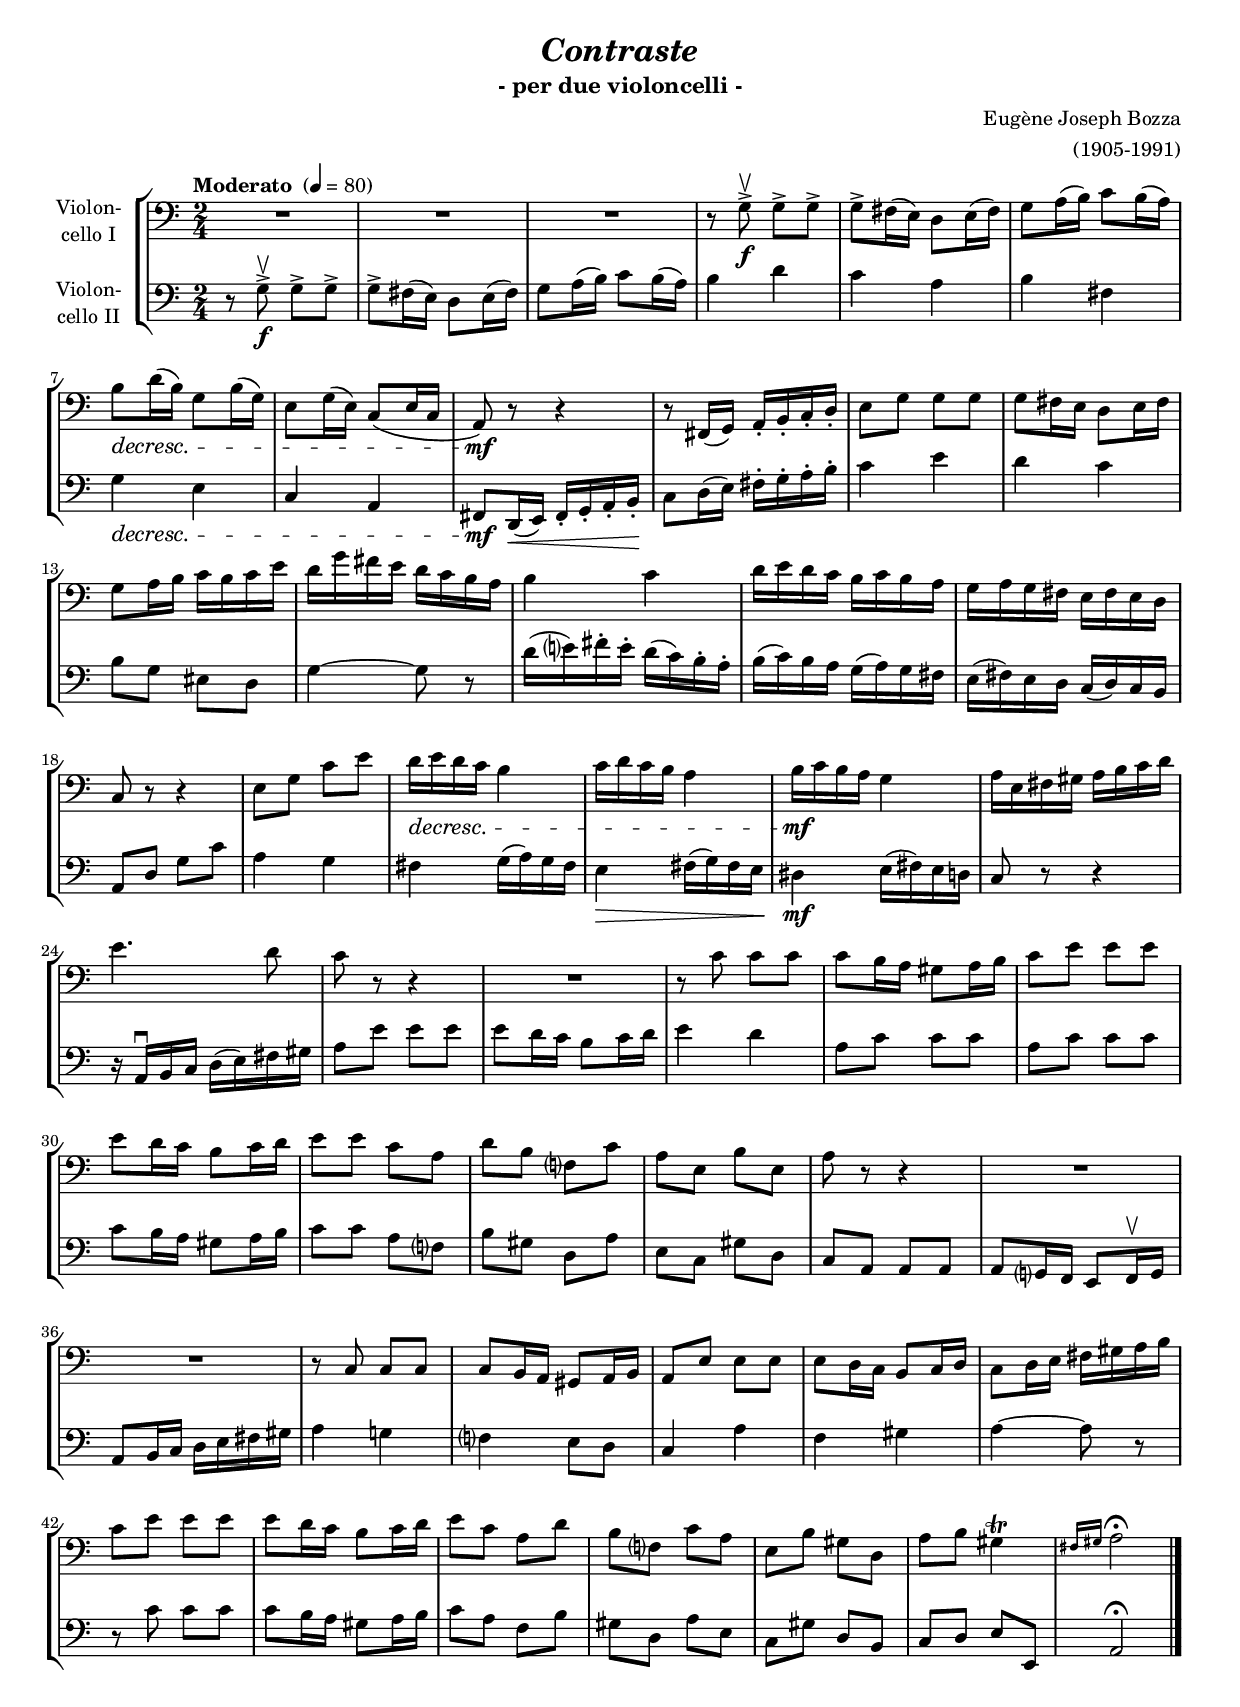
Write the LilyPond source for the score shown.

\version "2.18.2"
\include "deutsch.ly"
  
#(set-global-staff-size 17.5)

\header {
  title     = \markup \bold \italic "Contraste"
  subtitle  = "- per due violoncelli -"
  composer  = "Eugène Joseph Bozza"
  arranger  = "(1905-1991)"
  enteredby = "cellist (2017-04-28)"
%  piece     = ""
}

voiceconsts = {
  \key c \major
  \time 2/4
  \clef "bass"
% \numericTimeSignature
  \compressFullBarRests
  % Set default beaming for all staves
%  \set Timing.beamExceptions = #'()
%  \set Timing.baseMoment     = #(ly:make-moment 1 4)
%  \set Timing.beatStructure  = #'(1 1 1)
  \tempo "Moderato " 4=80
}

mifl = "flute"
mist = "string ensemble 1"
%minstr = "accordion"
miba = "bassoon"
%miba = "electric bass (pick)"
%miba = "electric bass (finger)"
%milo = "drawbar organ"
milo = "harpsichord"

va = \relative c' {
  \voiceconsts

  R2*3
  r8 g->\upbow\f g-> g->
  g-> fis16( e) d8 e16( fis)
  g8 a16( h) c8 h16( a)

  h8\decresc d16( h) g8 h16( g)
  e8 g16( e) c8( e16 c
  a8)\mf r r4
  r8 fis16( g) a-. h-. c-. d-.
  e8 g g g
  g fis16 e d8 e16 fis

  g8 a16 h c h c e
  d g fis e d c h a
  h4 c
  d16 e d c h c h a

  g a g fis e fis e d
  c8 r r4
  e8 g c e
  d16\decresc e d c h4
  c16 d c h a4

  h16\mf c h a g4
  a16 e fis gis a h c d
  e4. d8
  c r r4

  R2
  r8 c c c
  c h16 a gis8 a16 h
  c8 e e e
  e d16 c h8 c16 d
  e8 e c a

  d h f? c'
  a e h' e,
  a r r4
  R2*2
  r8 c, c c

  c h16 a gis8 a16 h
  a8 e' e e
  e d16 c h8 c16 d
  c8 d16 e fis gis a h
  c8 e e e
  e d16 c h8 c16 d

  e8 c a d
  h f? c' a
  e h' gis d
  a' h gis4\trill
  \grace { fis16[ gis] } a2\fermata \bar "|."
}

vb = \relative c' {
  \voiceconsts

  r8 g->\upbow\f g-> g->
  g-> fis16( e) d8 e16( fis)
  g8 a16( h) c8 h16( a)
  h4 d
  c a
  h fis

  g\decresc e
  c a
  fis8\mf d16(\< e) fis-. g-. a-. h-.\!
  c8 d16( e) fis-. g-. a-. h-.
  c4 e
  d c

  h8 g eis d
  g4~ g8 r
  d'16( e?) fis-. e-. d( c) h-. a-.
  h( c) h a g( a) g fis

  e( fis) e d c( d) c h
  a8 d g c
  a4 g
  fis g16( a) g fis
  e4\> fis16( g) fis e

  dis4\mf e16( fis) e d
  c8 r r4
  r16 a\downbow h c d( e) fis gis
  a8 e' e e

  e d16 c h8 c16 d
  e4 d
  a8 c c c
  a c c c
  c h16 a gis8 a16 h
  c8 c a f?

  h gis d a'
  e c gis' d
  c a a a
  a g?16 f e8 f16\upbow g
  a8 h16 c d e fis gis
  a4 g!

  f? e8 d
  c4 a'
  f gis
  a~ a8 r
  r c c c
  c h16 a gis8 a16 h

  c8 a f h
  gis d a' e
  c gis' d h
  c d e e,
  a2\fermata \bar "|."
}


music = \new StaffGroup <<
      \new Staff {
	\set Staff.midiInstrument = \miba
	\set Staff.instrumentName = \markup \center-column { "Violon-" "cello I" }
	\transpose c c { \va }
      }

      \new Staff {
	\set Staff.midiInstrument = \miba
	\set Staff.instrumentName = \markup \center-column { "Violon-" "cello II" }
	\transpose c c { \vb }
      }
>>

\book {
  \score {
    \music
    \layout {}
  }

  \score {
    \unfoldRepeats \music

    \midi {
      \context {
        \Score
      }
    }
  }
}
